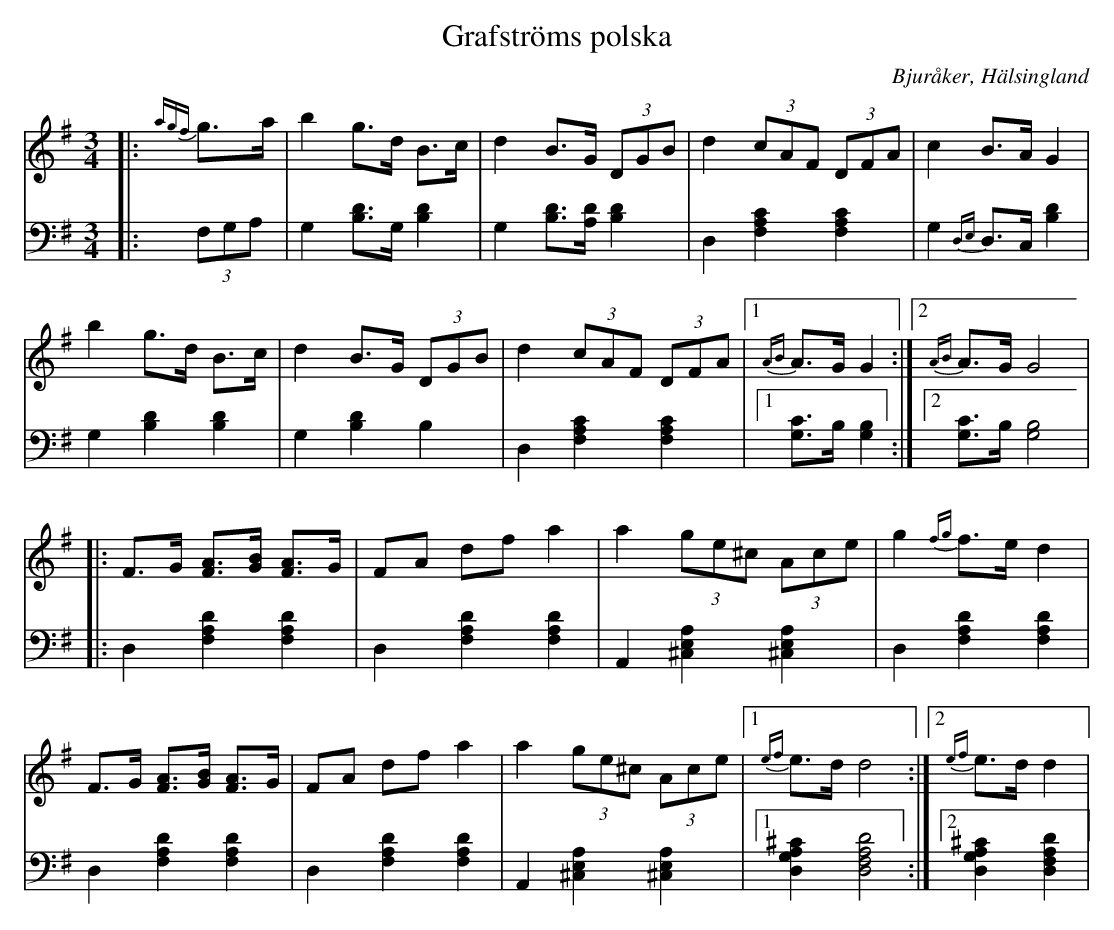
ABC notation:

X:1
T: Grafströms polska
O: Bjuråker, Hälsingland
M: 3/4
L: 1/8
K: G
V:1
V:2
V: 1
|:{agf}g>a|b2 g>d B>c|d2 B>G (3DGB|d2 (3cAF (3DFA|c2 B>A G2|
b2 g>d B>c|d2 B>G (3DGB|d2 (3cAF (3DFA|1 {AB}A>G G2:|2 {AB}A>G G4|
|:F>G [FA]>[GB] [FA]>G |FA df a2 |a2 (3ge^c (3Ace |g2 {fg}f>e d2 |
F>G [FA]>[GB] [FA]>G |FA df a2 |a2 (3ge^c (3Ace |1 {ef}e>d d4:|2 {ef}e>d d2|
V:2 clef=bass
|:(3F,G,A, | G,2 [B,D]>G, [B,2D2]|G,2 [B,D]>[A,D] [B,2D2]|D,2 [F,2A,2C2] [F,2A,2C2]| G,2 {D,E,}D,>C, [B,2D2]|
G,2 [B,2D2] [B,2D2]|G,2 [B,2D2] B,2|D,2 [F,2A,2C2] [F,2A,2C2]|1 [G,C]>B, [G,2B,2]:|2 [G,C]>B, [G,4B,4]|
|:D,2 [F,2A,2D2] [F,2A,2D2]|D,2 [F,2A,2D2] [F,2A,2D2]| A,,2 [^C,2E,2A,2] [^C,2E,2A,2]|D,2 [F,2A,2D2] [F,2A,2D2] |
D,2 [F,2A,2D2] [F,2A,2D2] | D,2 [F,2A,2D2] [F,2A,2D2] | A,,2 [^C,2E,2A,2] [^C,2E,2A,2]|1 [D,2G,2A,2^C2] [D,4F,4A,4D4]:|2 [D,2G,2A,2^C2] [D,2F,2A,2D2]|
